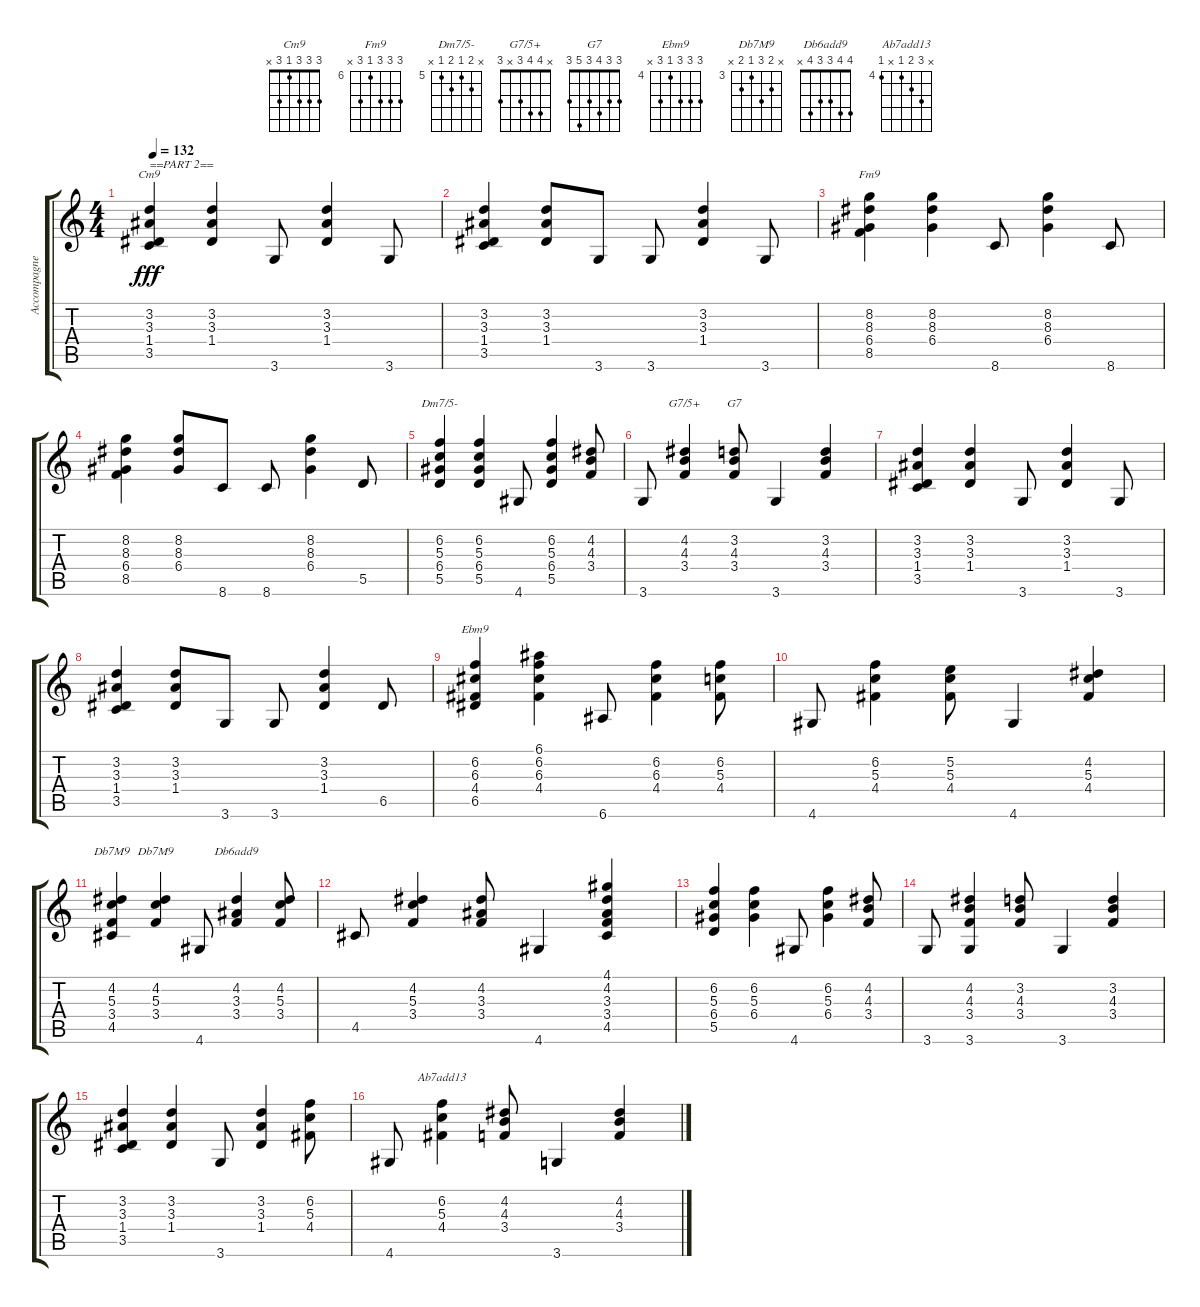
\track ("Accompagnement Classique" "Accompagne") {instrument acousticguitarnylon}
\staff {score tabs}
\tuning (E4 B3 G3 D3 A2 E2) {hide}
\chord ("Cm9" 3 3 3 1 3 x)
\chord ("Fm9" 8 8 8 6 8 x) {firstfret 6}
\chord ("Dm7/5-" x 6 5 6 5 x) {firstfret 5}
\chord ("G7/5+" x 4 4 3 x 3)
\chord ("G7" 3 3 4 3 5 3)
\chord ("Ebm9" 6 6 6 4 6 x) {firstfret 4}
\chord ("Db7M9" x 4 5 3 4 x)
\chord ("Db7M9" x 4 5 3 4 x) {firstfret 3}
\chord ("Db6add9" 4 4 3 3 4 x)
\chord ("Ab7add13" x 6 5 4 x 4) {firstfret 4}
\ts (4 4)
\tempo 132
\clef g2
\ks c
(3.2 3.3 1.4 3.5).4{ch "Cm9" txt "==PART 2==" dy fff} (3.2 3.3 1.4).4 3.6.8 (3.2 3.3 1.4).4 3.6.8 |
(3.2 3.3 1.4 3.5).4 (3.2 3.3 1.4).8 3.6.8 3.6.8 (3.2 3.3 1.4).4 3.6.8 |
(8.2 8.3 6.4 8.5).4{ch "Fm9"} (8.2 8.3 6.4).4 8.6.8 (8.2 8.3 6.4).4 8.6.8 |
(8.2 8.3 6.4 8.5).4 (8.2 8.3 6.4).8 8.6.8 8.6.8 (8.2 8.3 6.4).4 5.5.8 |
(6.2 5.3 6.4 5.5).4{ch "Dm7/5-"} (6.2 5.3 6.4 5.5).4 4.6.8 (6.2 5.3 6.4 5.5).4 (4.2 4.3 3.4).8 |
3.6.8 (4.2 4.3 3.4).4{ch "G7/5+"} (3.2 4.3 3.4).8{ch "G7"} 3.6.4 (3.2 4.3 3.4).4 |
(3.2 3.3 1.4 3.5).4 (3.2 3.3 1.4).4 3.6.8 (3.2 3.3 1.4).4 3.6.8 |
(3.2 3.3 1.4 3.5).4 (3.2 3.3 1.4).8 3.6.8 3.6.8 (3.2 3.3 1.4).4 6.5.8 |
(6.2 6.3 4.4 6.5).4{ch "Ebm9"} (6.1 6.2 6.3 4.4).4 6.6.8 (6.2 6.3 4.4).4 (6.2 5.3 4.4).8 |
4.6.8 (6.2 5.3 4.4).4 (5.2 5.3 4.4).8 4.6.4 (4.2 5.3 4.4).4 |
(4.2 5.3 3.4 4.5).4{ch "Db7M9"} (4.2 5.3 3.4).4{ch "Db7M9"} 4.6.8 (4.2 3.3 3.4).4{ch "Db6add9"} (4.2 5.3 3.4).8 |
4.5.8 (4.2 5.3 3.4).4 (4.2 3.3 3.4).8 4.6.4 (4.1 4.2 3.3 3.4 4.5).4 |
(6.2 5.3 6.4 5.5).4 (6.2 5.3 6.4).4 4.6.8 (6.2 5.3 6.4).4 (4.2 4.3 3.4).8 |
3.6.8 (4.2 4.3 3.4 3.6).4 (3.2 4.3 3.4).8 3.6.4 (3.2 4.3 3.4).4 |
(3.2 3.3 1.4 3.5).4 (3.2 3.3 1.4).4 3.6.8 (3.2 3.3 1.4).4 (6.2 5.3 4.4).8 |
4.6.8 (6.2 5.3 4.4).4{ch "Ab7add13"} (4.2 4.3 3.4).8 3.6.4 (4.2 4.3 3.4).4
